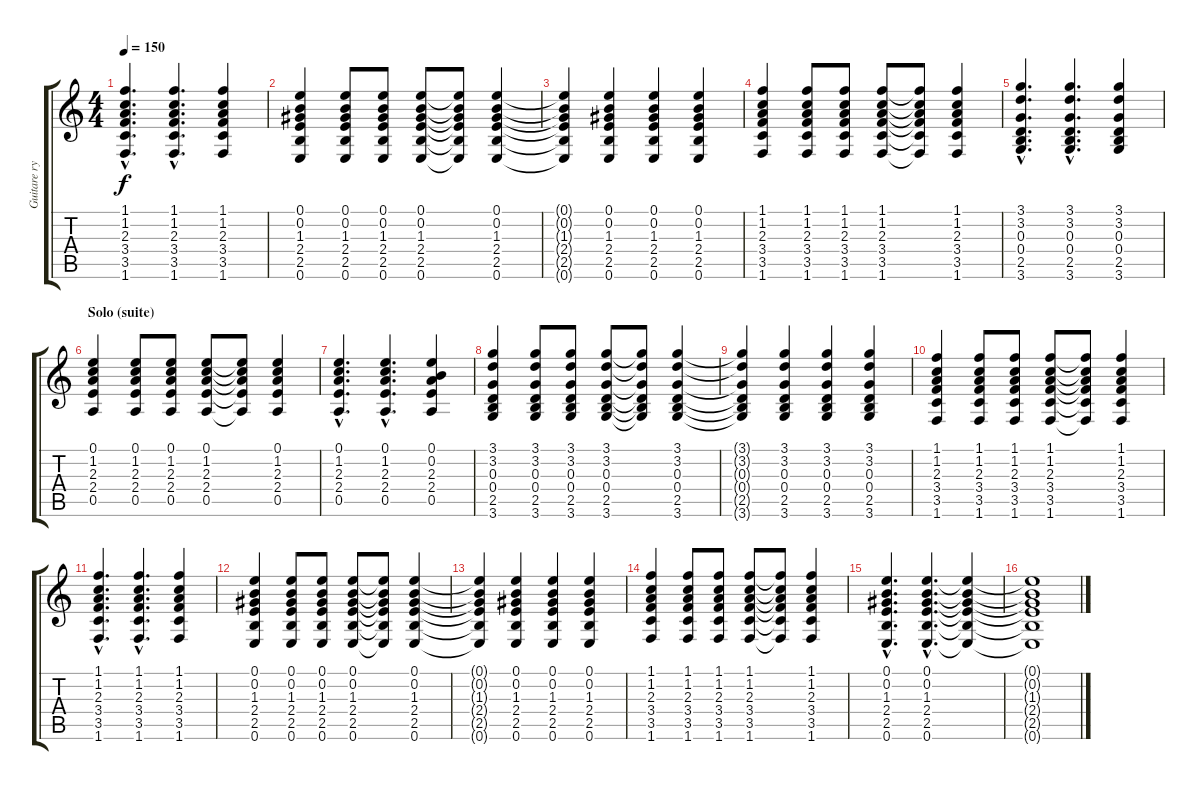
\track ("Guitare rythmique" "Guitare ry") {instrument acousticguitarnylon}
\staff {score tabs}
\tuning (E4 B3 G3 D3 A2 E2) {hide}
\ts (4 4)
\tempo 150
\clef g2
\ks c
(1.1{hac} 1.2{hac} 2.3{hac} 3.4{hac} 3.5{hac} 1.6{hac}).4{d dy f} (1.1{hac} 1.2{hac} 2.3{hac} 3.4{hac} 3.5{hac} 1.6{hac}).4{d} (1.1 1.2 2.3 3.4 3.5 1.6).4 |
(0.1 0.2 1.3 2.4 2.5 0.6).4 (0.1 0.2 1.3 2.4 2.5 0.6).8 (0.1 0.2 1.3 2.4 2.5 0.6).8 (0.1 0.2 1.3 2.4 2.5 0.6).8 (0.1{t} 0.2{t} 1.3{t} 2.4{t} 2.5{t} 0.6{t}).8 (0.1 0.2 1.3 2.4 2.5 0.6).4 |
(0.1{t} 0.2{t} 1.3{t} 2.4{t} 2.5{t} 0.6{t}).4 (0.1 0.2 1.3 2.4 2.5 0.6).4 (0.1 0.2 1.3 2.4 2.5 0.6).4 (0.1 0.2 1.3 2.4 2.5 0.6).4 |
(1.1 1.2 2.3 3.4 3.5 1.6).4 (1.1 1.2 2.3 3.4 3.5 1.6).8 (1.1 1.2 2.3 3.4 3.5 1.6).8 (1.1 1.2 2.3 3.4 3.5 1.6).8 (1.1{t} 1.2{t} 2.3{t} 3.4{t} 3.5{t} 1.6{t}).8 (1.1 1.2 2.3 3.4 3.5 1.6).4 |
(3.1{hac} 3.2{hac} 0.3{hac} 0.4{hac} 2.5{hac} 3.6{hac}).4{d} (3.1{hac} 3.2{hac} 0.3{hac} 0.4{hac} 2.5{hac} 3.6{hac}).4{d} (3.1 3.2 0.3 0.4 2.5 3.6).4 |
\section ("" "Solo (suite)")
(0.1 1.2 2.3 2.4 0.5).4 (0.1 1.2 2.3 2.4 0.5).8 (0.1 1.2 2.3 2.4 0.5).8 (0.1 1.2 2.3 2.4 0.5).8 (0.1{t} 1.2{t} 2.3{t} 2.4{t} 0.5{t}).8 (0.1 1.2 2.3 2.4 0.5).4 |
(0.1{hac} 1.2{hac} 2.3{hac} 2.4{hac} 0.5{hac}).4{d} (0.1{hac} 1.2{hac} 2.3{hac} 2.4{hac} 0.5{hac}).4{d} (0.1 0.2 2.3 2.4 0.5).4 |
(3.1 3.2 0.3 0.4 2.5 3.6).4 (3.1 3.2 0.3 0.4 2.5 3.6).8 (3.1 3.2 0.3 0.4 2.5 3.6).8 (3.1 3.2 0.3 0.4 2.5 3.6).8 (3.1{t} 3.2{t} 0.3{t} 0.4{t} 2.5{t} 3.6{t}).8 (3.1 3.2 0.3 0.4 2.5 3.6).4 |
(3.1{t} 3.2{t} 0.3{t} 0.4{t} 2.5{t} 3.6{t}).4 (3.1 3.2 0.3 0.4 2.5 3.6).4 (3.1 3.2 0.3 0.4 2.5 3.6).4 (3.1 3.2 0.3 0.4 2.5 3.6).4 |
(1.1 1.2 2.3 3.4 3.5 1.6).4 (1.1 1.2 2.3 3.4 3.5 1.6).8 (1.1 1.2 2.3 3.4 3.5 1.6).8 (1.1 1.2 2.3 3.4 3.5 1.6).8 (1.1{t} 1.2{t} 2.3{t} 3.4{t} 3.5{t} 1.6{t}).8 (1.1 1.2 2.3 3.4 3.5 1.6).4 |
(1.1{hac} 1.2{hac} 2.3{hac} 3.4{hac} 3.5{hac} 1.6{hac}).4{d} (1.1{hac} 1.2{hac} 2.3{hac} 3.4{hac} 3.5{hac} 1.6{hac}).4{d} (1.1 1.2 2.3 3.4 3.5 1.6).4 |
(0.1 0.2 1.3 2.4 2.5 0.6).4 (0.1 0.2 1.3 2.4 2.5 0.6).8 (0.1 0.2 1.3 2.4 2.5 0.6).8 (0.1 0.2 1.3 2.4 2.5 0.6).8 (0.1{t} 0.2{t} 1.3{t} 2.4{t} 2.5{t} 0.6{t}).8 (0.1 0.2 1.3 2.4 2.5 0.6).4 |
(0.1{t} 0.2{t} 1.3{t} 2.4{t} 2.5{t} 0.6{t}).4 (0.1 0.2 1.3 2.4 2.5 0.6).4 (0.1 0.2 1.3 2.4 2.5 0.6).4 (0.1 0.2 1.3 2.4 2.5 0.6).4 |
(1.1 1.2 2.3 3.4 3.5 1.6).4 (1.1 1.2 2.3 3.4 3.5 1.6).8 (1.1 1.2 2.3 3.4 3.5 1.6).8 (1.1 1.2 2.3 3.4 3.5 1.6).8 (1.1{t} 1.2{t} 2.3{t} 3.4{t} 3.5{t} 1.6{t}).8 (1.1 1.2 2.3 3.4 3.5 1.6).4 |
(0.1{hac} 0.2{hac} 1.3{hac} 2.4{hac} 2.5{hac} 0.6{hac}).4{d} (0.1{hac} 0.2{hac} 1.3{hac} 2.4{hac} 2.5{hac} 0.6{hac}).4{d} (0.1{t} 0.2{t} 1.3{t} 2.4{t} 2.5{t} 0.6{t}).4 |
(0.1{t} 0.2{t} 1.3{t} 2.4{t} 2.5{t} 0.6{t}).1
